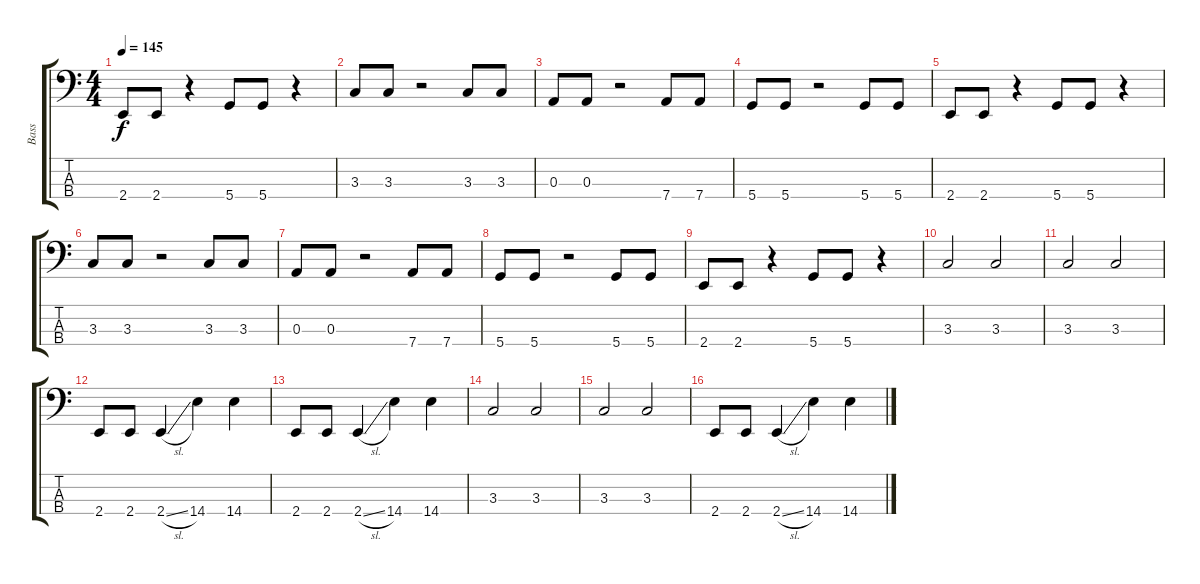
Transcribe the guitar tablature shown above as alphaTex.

\track ("Bass" "Bass") {instrument electricbassfinger}
\staff {score tabs}
\tuning (G2 D2 A1 D1) {hide}
\ts (4 4)
\tempo 145
\clef f4
\ks c
2.4.8{dy f} 2.4.8 r.4 5.4.8 5.4.8 r.4 |
3.3.8 3.3.8 r.2 3.3.8 3.3.8 |
0.3.8 0.3.8 r.2 7.4.8 7.4.8 |
5.4.8 5.4.8 r.2 5.4.8 5.4.8 |
2.4.8 2.4.8 r.4 5.4.8 5.4.8 r.4 |
3.3.8 3.3.8 r.2 3.3.8 3.3.8 |
0.3.8 0.3.8 r.2 7.4.8 7.4.8 |
5.4.8 5.4.8 r.2 5.4.8 5.4.8 |
2.4.8 2.4.8 r.4 5.4.8 5.4.8 r.4 |
3.3.2 3.3.2 |
3.3.2 3.3.2 |
2.4.8 2.4.8 2.4{sl}.4 14.4.4 14.4.4 |
2.4.8 2.4.8 2.4{sl}.4 14.4.4 14.4.4 |
3.3.2 3.3.2 |
3.3.2 3.3.2 |
2.4.8 2.4.8 2.4{sl}.4 14.4.4 14.4.4
